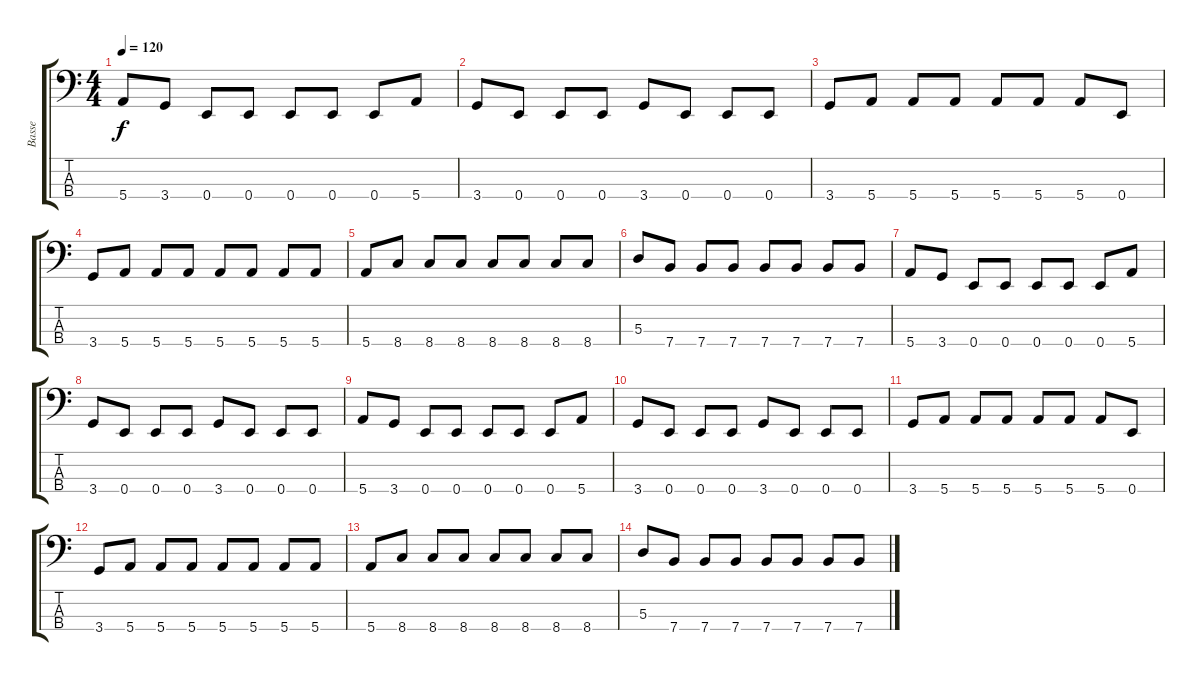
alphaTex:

\track ("Basse" "Basse") {instrument slapbass1}
\staff {score tabs}
\tuning (G2 D2 A1 E1) {hide}
\ts (4 4)
\tempo 120
\clef f4
\ks c
5.4.8{dy f} 3.4.8 0.4.8 0.4.8 0.4.8 0.4.8 0.4.8 5.4.8 |
3.4.8 0.4.8 0.4.8 0.4.8 3.4.8 0.4.8 0.4.8 0.4.8 |
3.4.8 5.4.8 5.4.8 5.4.8 5.4.8 5.4.8 5.4.8 0.4.8 |
3.4.8 5.4.8 5.4.8 5.4.8 5.4.8 5.4.8 5.4.8 5.4.8 |
5.4.8 8.4.8 8.4.8 8.4.8 8.4.8 8.4.8 8.4.8 8.4.8 |
5.3.8 7.4.8 7.4.8 7.4.8 7.4.8 7.4.8 7.4.8 7.4.8 |
5.4.8 3.4.8 0.4.8 0.4.8 0.4.8 0.4.8 0.4.8 5.4.8 |
3.4.8 0.4.8 0.4.8 0.4.8 3.4.8 0.4.8 0.4.8 0.4.8 |
5.4.8 3.4.8 0.4.8 0.4.8 0.4.8 0.4.8 0.4.8 5.4.8 |
3.4.8 0.4.8 0.4.8 0.4.8 3.4.8 0.4.8 0.4.8 0.4.8 |
3.4.8 5.4.8 5.4.8 5.4.8 5.4.8 5.4.8 5.4.8 0.4.8 |
3.4.8 5.4.8 5.4.8 5.4.8 5.4.8 5.4.8 5.4.8 5.4.8 |
5.4.8 8.4.8 8.4.8 8.4.8 8.4.8 8.4.8 8.4.8 8.4.8 |
5.3.8 7.4.8 7.4.8 7.4.8 7.4.8 7.4.8 7.4.8 7.4.8
